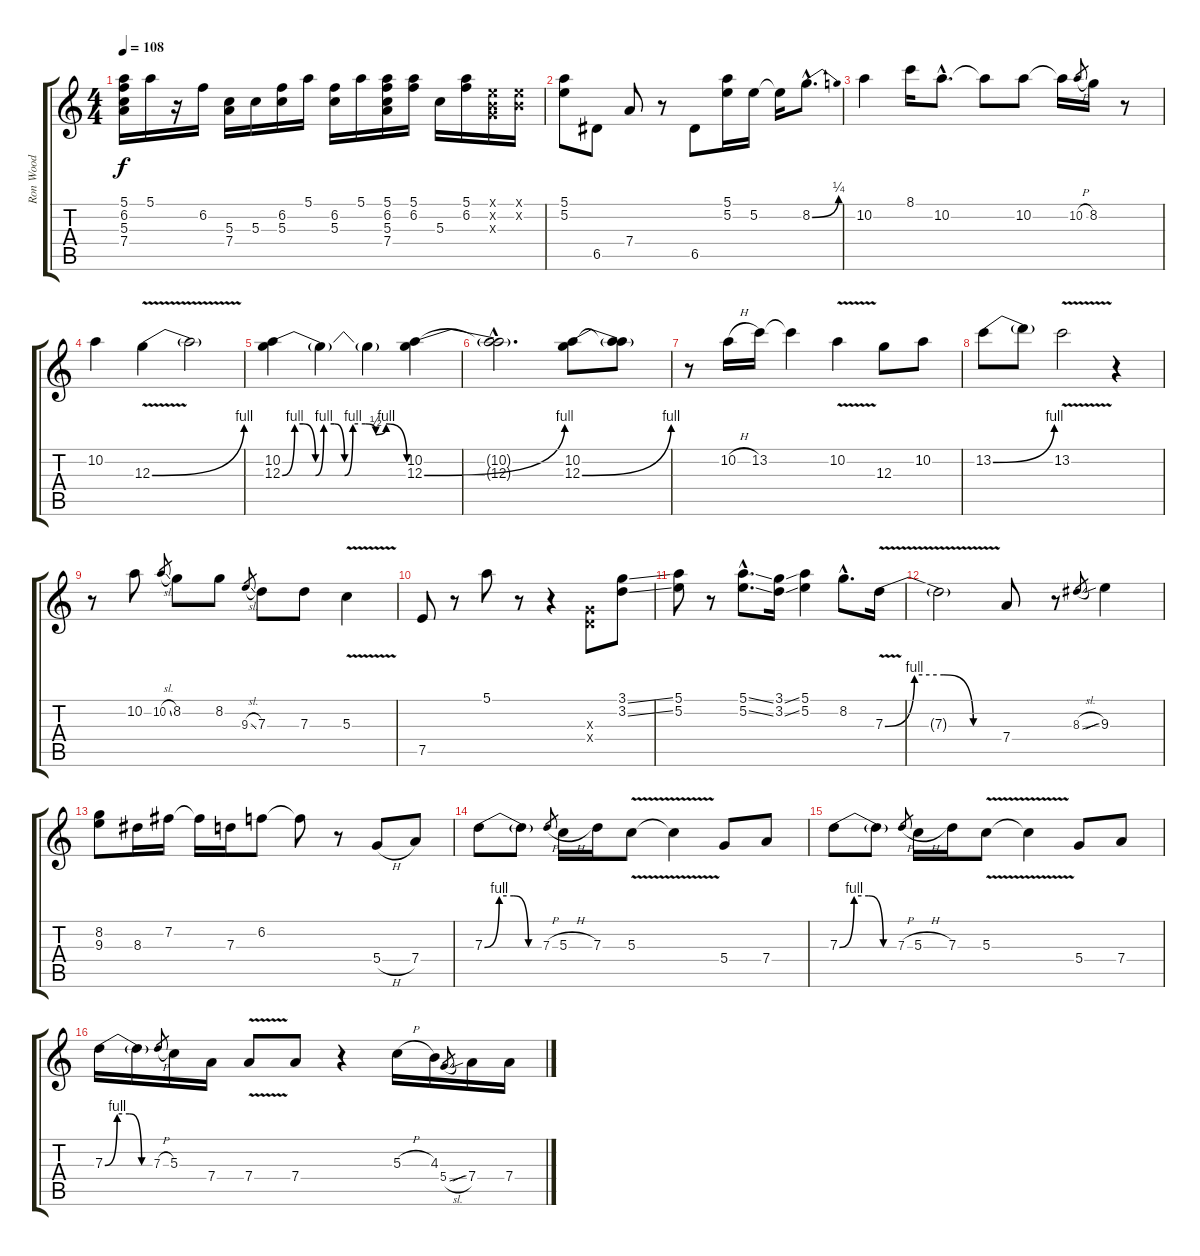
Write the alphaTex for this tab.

\track ("Ron Wood" "Ron Wood") {instrument electricguitarclean}
\staff {score tabs}
\tuning (E4 B3 G3 D3 A2 E2) {hide}
\ts (4 4)
\tempo 108
\clef g2
\ks c
(5.1 6.2 5.3 7.4).16{dy f} 5.1.16 r.16 6.2.16 (5.3 7.4).16 5.3.16 (6.2 5.3).16 5.1.16 (6.2 5.3).16 5.1.16 (5.1 6.2 5.3 7.4).16 (5.1 6.2).16 5.3.16 (5.1 6.2).16 (0.1{x} 0.2{x} 0.3{x}).16 (0.1{x} 0.2{x}).16 |
(5.1 5.2).8 6.5.8 7.4.8 r.8 6.5.8 (5.1 5.2).16 5.2.16 5.2{t}.16 8.2{be (bend 0 0 60 1) hac}.8{d} |
10.2.4 8.1.16 10.2{hac}.8{d} 10.2{t}.8 10.2.8 10.2{t}.16 10.2{h}.8{gr} 8.2.16 r.8 |
10.2.4 12.3{be (bend 0 0 60 4) v}.4 12.3{t}.2 |
(10.2 12.3{be (custom 0 0 6 4 10 4 16 0 20 4 25 4 30 0 34 4 40 4 45 2 50 4 60 0)}).4 12.3{t}.4 12.3{t}.4 (10.2 12.3{be (bend 0 0 60 4)}).4 |
(10.2{hac t} 12.3{hac t}).2{d} (10.2 12.3{be (bend 0 0 60 4)}).8 (10.2{t} 12.3{t}).8 |
r.8 10.2{h}.16 13.2.16 13.2{t}.4 10.2{v}.4 12.3.8 10.2.8 |
13.2{be (bend 0 0 60 4)}.8 13.2{t}.8 13.2{v}.2 r.4 |
r.8 10.2.8 10.2{sl}.8{gr} 8.2.8 8.2.8 9.3{sl}.8{gr} 7.3.8 7.3.8 5.3{v}.4 |
7.5.8 r.8 5.1.8 r.8 r.4 (0.3{x} 0.4{x}).8 (3.1{ss} 3.2{ss}).8 |
(5.1 5.2).8 r.8 (5.1{ss hac} 5.2{ss hac}).8{d} (3.1{ss} 3.2{ss}).16 (5.1 5.2).4 8.2{hac}.8{d} 7.3{be (custom 0 0 15 4 30 4 45 0 60 0) v}.16 |
7.3{t}.2 7.4.8 r.8 8.3{sl}.8{gr} 9.3{sib}.4 |
(8.2 9.3).8 8.3.16 7.2.16 7.2{t}.16 7.3.16 6.2.8 6.2{t}.8 r.8 5.4{h}.8 7.4.8 |
7.3{be (custom 0 0 15 4 30 4 45 0 60 0)}.8 7.3{t}.8 7.3{h}.8{gr} 5.3{h}.16 7.3.16 5.3{v}.8 5.3{t}.4 5.4.8 7.4.8 |
7.3{be (custom 0 0 15 4 30 4 45 0 60 0)}.8 7.3{t}.8 7.3{h}.8{gr} 5.3{h}.16 7.3.16 5.3{v}.8 5.3{t}.4 5.4.8 7.4.8 |
7.3{be (custom 0 0 15 4 30 4 45 0 60 0)}.16 7.3{t}.16 7.3{h}.8{gr} 5.3.16 7.4.16 7.4{v}.8 7.4.8 r.4 5.3{h}.16 4.3.16 5.4{sl}.8{gr} 7.4{sib}.16 7.4.16
